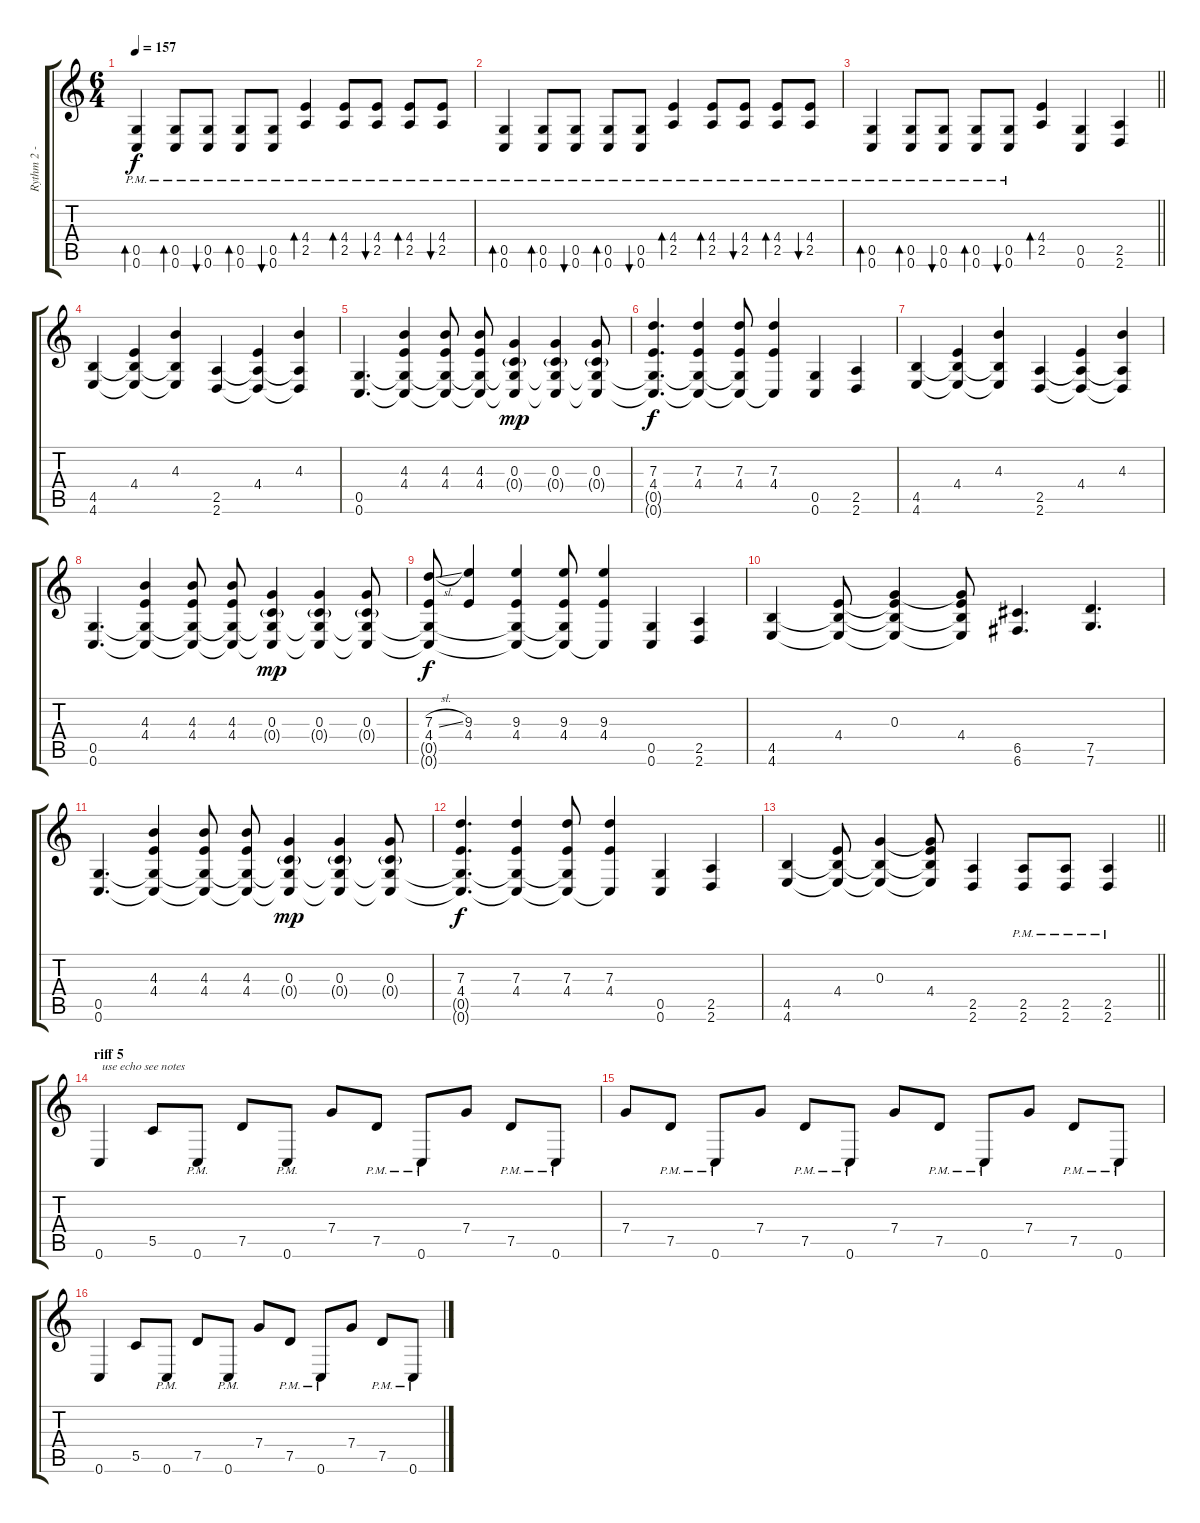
\track ("Rythm 2 - Devin" "Rythm 2 - ") {instrument distortionguitar}
\staff {score tabs}
\tuning (E4 C4 G3 C3 G2 C2) {hide}
\ts (6 4)
\tempo 157
\clef g2
\ks c
(0.5{pm} 0.6{pm}).4{bd 120 dy f} (0.5{pm} 0.6{pm}).8{bd 120} (0.5{pm} 0.6{pm}).8{bu 120} (0.5{pm} 0.6{pm}).8{bd 120} (0.5{pm} 0.6{pm}).8{bu 120} (4.4{pm} 2.5{pm}).4{bd 120} (4.4{pm} 2.5{pm}).8{bd 120} (4.4{pm} 2.5{pm}).8{bu 120} (4.4{pm} 2.5{pm}).8{bd 120} (4.4{pm} 2.5{pm}).8{bu 120} |
(0.5{pm} 0.6{pm}).4{bd 120} (0.5{pm} 0.6{pm}).8{bd 120} (0.5{pm} 0.6{pm}).8{bu 120} (0.5{pm} 0.6{pm}).8{bd 120} (0.5{pm} 0.6{pm}).8{bu 120} (4.4{pm} 2.5{pm}).4{bd 120} (4.4{pm} 2.5{pm}).8{bd 120} (4.4{pm} 2.5{pm}).8{bu 120} (4.4{pm} 2.5{pm}).8{bd 120} (4.4{pm} 2.5{pm}).8{bu 120} |
\barLineRight lightlight
(0.5{pm} 0.6{pm}).4{bd 120} (0.5{pm} 0.6{pm}).8{bd 120} (0.5{pm} 0.6{pm}).8{bu 120} (0.5{pm} 0.6{pm}).8{bd 120} (0.5{pm} 0.6{pm}).8{bu 120} (4.4 2.5).4{bd 120} (0.5 0.6).4 (2.5 2.6).4 |
(4.5 4.6).4 (4.4 4.5{t} 4.6{t}).4 (4.3 4.5{t} 4.6{t}).4 (2.5 2.6).4 (4.4 2.5{t} 2.6{t}).4 (4.3 2.5{t} 2.6{t}).4 |
(0.5 0.6).4{d} (4.3 4.4 0.5{t} 0.6{t}).4 (4.3 4.4 0.5{t} 0.6{t}).8 (4.3 4.4 0.5{t} 0.6{t}).8 (0.3 0.4{g} 0.5{t} 0.6{t}).4{dy mp} (0.3 0.4{g} 0.5{t} 0.6{t}).4 (0.3 0.4{g} 0.5{t} 0.6{t}).8 |
(7.3 4.4 0.5{t} 0.6{t}).4{d dy f} (7.3 4.4 0.5{t} 0.6{t}).4 (7.3 4.4 0.5{t} 0.6{t}).8 (7.3 4.4 0.6{t}).4 (0.5 0.6).4 (2.5 2.6).4 |
(4.5 4.6).4 (4.4 4.5{t} 4.6{t}).4 (4.3 4.5{t} 4.6{t}).4 (2.5 2.6).4 (4.4 2.5{t} 2.6{t}).4 (4.3 2.5{t} 2.6{t}).4 |
(0.5 0.6).4{d} (4.3 4.4 0.5{t} 0.6{t}).4 (4.3 4.4 0.5{t} 0.6{t}).8 (4.3 4.4 0.5{t} 0.6{t}).8 (0.3 0.4{g} 0.5{t} 0.6{t}).4{dy mp} (0.3 0.4{g} 0.5{t} 0.6{t}).4 (0.3 0.4{g} 0.5{t} 0.6{t}).8 |
(7.3{sl} 4.4 0.5{t} 0.6{t}).8{dy f} (9.3 4.4).4 (9.3 4.4 0.5{t} 0.6{t}).4 (9.3 4.4 0.5{t} 0.6{t}).8 (9.3 4.4 0.6{t}).4 (0.5 0.6).4 (2.5 2.6).4 |
(4.5 4.6).4 (4.4 4.5{t} 4.6{t}).8 (0.3 4.4{t} 4.5{t} 4.6{t}).4 (0.3{t} 4.4 4.5{t} 4.6{t}).8 (6.5 6.6).4{d} (7.5 7.6).4{d} |
(0.5 0.6).4{d} (4.3 4.4 0.5{t} 0.6{t}).4 (4.3 4.4 0.5{t} 0.6{t}).8 (4.3 4.4 0.5{t} 0.6{t}).8 (0.3 0.4{g} 0.5{t} 0.6{t}).4{dy mp} (0.3 0.4{g} 0.5{t} 0.6{t}).4 (0.3 0.4{g} 0.5{t} 0.6{t}).8 |
(7.3 4.4 0.5{t} 0.6{t}).4{d dy f} (7.3 4.4 0.5{t} 0.6{t}).4 (7.3 4.4 0.5{t} 0.6{t}).8 (7.3 4.4 0.6{t}).4 (0.5 0.6).4 (2.5 2.6).4 |
\barLineRight lightlight
(4.5 4.6).4 (4.4 4.5{t} 4.6{t}).8 (0.3 4.5{t} 4.6{t}).4 (0.3{t} 4.4 4.5{t} 4.6{t}).8 (2.5 2.6).4 (2.5{pm} 2.6{pm}).8 (2.5{pm} 2.6{pm}).8 (2.5{pm} 2.6{pm}).4 |
\section ("" "riff 5")
0.6.4{txt " use echo see notes"} 5.5.8 0.6{pm}.8 7.5.8 0.6{pm}.8 7.4.8 7.5{pm}.8 0.6{pm}.8 7.4.8 7.5{pm}.8 0.6{pm}.8 |
7.4.8 7.5{pm}.8 0.6{pm}.8 7.4.8 7.5{pm}.8 0.6{pm}.8 7.4.8 7.5{pm}.8 0.6{pm}.8 7.4.8 7.5{pm}.8 0.6{pm}.8 |
0.6.4 5.5.8 0.6{pm}.8 7.5.8 0.6{pm}.8 7.4.8 7.5{pm}.8 0.6{pm}.8 7.4.8 7.5{pm}.8 0.6{pm}.8
